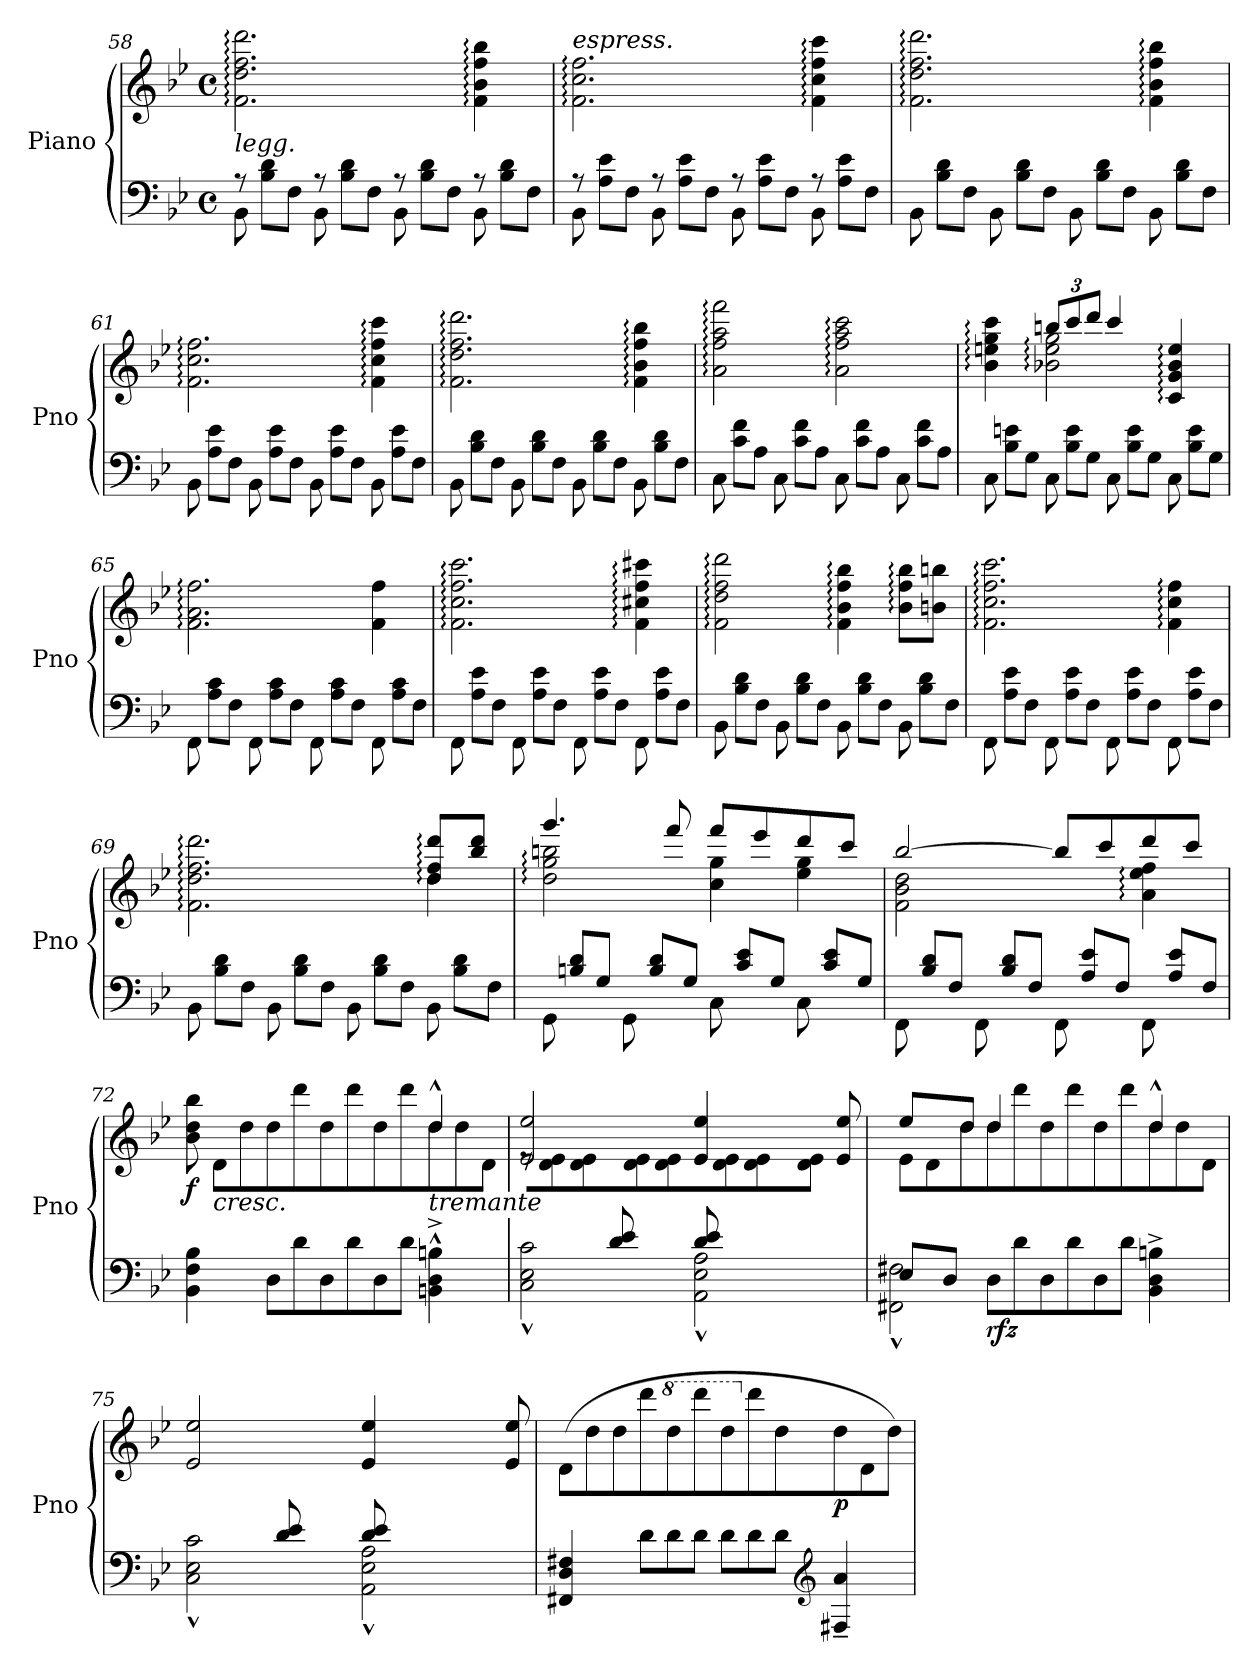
**kern	**kern	**dynam
*part1	*part1	*part1
*staff2	*staff1	*staff1/2
*I"Piano	*	*
*I'Pno	*	*
*clefF4	*clefG2	*
*k[b-e-]	*k[b-e-]	*
*M4/4	*M4/4	*
*met(c)	*met(c)	*
*Xtuplet	*	*
=58	=58	=58
*^	*	*
!LO:TX:a:i:t=legg.	!	!	!
!	!	!	!LO:DY:b
!	!	!	!LO:DY:n=1:b
12r	12BB-\	2.f\: 2.dd\: 2.ff\: 2.ddd\:	ppp other-dynamics
12B-\ 12d\L	6ryy	.	.
12F\J	.	.	.
12r	12BB-\	.	.
12B-\ 12d\L	6ryy	.	.
12F\J	.	.	.
12r	12BB-\	.	.
12B-\ 12d\L	6ryy	.	.
12F\J	.	.	.
12r	12BB-\	4f\: 4b-\: 4ff\: 4bb-\:	.
12B-\ 12d\L	6ryy	.	.
12F\J	.	.	.
=59	=59	=59	=59
!	!	!LO:TX:a:i:t=espress.	!
12r	12BB-\	2.f\: 2.cc\: 2.ff\:	.
12A\ 12e-\L	6ryy	.	.
12F\J	.	.	.
12r	12BB-\	.	.
12A\ 12e-\L	6ryy	.	.
12F\J	.	.	.
12r	12BB-\	.	.
12A\ 12e-\L	6ryy	.	.
12F\J	.	.	.
12r	12BB-\	4f\: 4cc\: 4ff\: 4ccc\:	.
12A\ 12e-\L	6ryy	.	.
12F\J	.	.	.
=60	=60	=60	=60
12ryy	12BB-\	2.f\: 2.dd\: 2.ff\: 2.ddd\:	.
12B-\ 12d\L	6ryy	.	.
12F\J	.	.	.
12ryy	12BB-\	.	.
12B-\ 12d\L	6ryy	.	.
12F\J	.	.	.
12ryy	12BB-\	.	.
12B-\ 12d\L	6ryy	.	.
12F\J	.	.	.
12ryy	12BB-\	4f\: 4b-\: 4ff\: 4bb-\:	.
12B-\ 12d\L	6ryy	.	.
12F\J	.	.	.
!!LO:PB:g=z
=61	=61	=61	=61
12ryy	12BB-\	2.f\: 2.cc\: 2.ff\:	.
12A\ 12e-\L	6ryy	.	.
12F\J	.	.	.
12ryy	12BB-\	.	.
12A\ 12e-\L	6ryy	.	.
12F\J	.	.	.
12ryy	12BB-\	.	.
12A\ 12e-\L	6ryy	.	.
12F\J	.	.	.
12ryy	12BB-\	4f\: 4cc\: 4ff\: 4ccc\:	.
12A\ 12e-\L	6ryy	.	.
12F\J	.	.	.
=62	=62	=62	=62
12ryy	12BB-\	2.f\: 2.dd\: 2.ff\: 2.ddd\:	.
12B-\ 12d\L	6ryy	.	.
12F\J	.	.	.
12ryy	12BB-\	.	.
12B-\ 12d\L	6ryy	.	.
12F\J	.	.	.
12ryy	12BB-\	.	.
12B-\ 12d\L	6ryy	.	.
12F\J	.	.	.
12ryy	12BB-\	4f\: 4b-\: 4ff\: 4bb-\:	.
12B-\ 12d\L	6ryy	.	.
12F\J	.	.	.
=63	=63	=63	=63
12ryy	12C\	2a\: 2ff\: 2aa\: 2fff\:	.
12c\ 12f\L	6ryy	.	.
12A\J	.	.	.
12ryy	12C\	.	.
12c\ 12f\L	6ryy	.	.
12A\J	.	.	.
12ryy	12C\	2a\: 2ff\: 2aa\: 2ccc\:	.
12c\ 12f\L	6ryy	.	.
12A\J	.	.	.
12ryy	12C\	.	.
12c\ 12f\L	6ryy	.	.
12A\J	.	.	.
=64	=64	=64	=64
*	*	*^	*
12ryy	12C\	4b-\: 4een\: 4gg\: 4ccc\:	4ryy	.
12B-\ 12en\L	6ryy	.	.	.
12G\J	.	.	.	.
*	*	*Xbrackettup	*	*
12ryy	12C\	12bbn/L	2b-X\: 2ee\: 2gg\: 2bb\yy:	.
12B-\ 12e\L	6ryy	12ccc/	.	.
12G\J	.	12ddd/J	.	.
12ryy	12C\	4ccc/	.	.
12B-\ 12e\L	6ryy	.	.	.
12G\J	.	.	.	.
12ryy	12C\	4c/: 4g/: 4b-/: 4ee/:	4ryy	.
12B-\ 12e\L	6ryy	.	.	.
12G\J	.	.	.	.
*	*	*v	*v	*
!!LO:LB:g=z
=65	=65	=65	=65
12ryy	12FF\	2.f\: 2.a\: 2.ff\:	.
12A\ 12c\L	6ryy	.	.
12F\J	.	.	.
12ryy	12FF\	.	.
12A\ 12c\L	6ryy	.	.
12F\J	.	.	.
12ryy	12FF\	.	.
12A\ 12c\L	6ryy	.	.
12F\J	.	.	.
12ryy	12FF\	4f\ 4ff\	.
12A\ 12c\L	6ryy	.	.
12F\J	.	.	.
=66	=66	=66	=66
12ryy	12FF\	2.f\: 2.cc\: 2.ff\: 2.ccc\:	.
12A\ 12e-\L	6ryy	.	.
12F\J	.	.	.
12ryy	12FF\	.	.
12A\ 12e-\L	6ryy	.	.
12F\J	.	.	.
12ryy	12FF\	.	.
12A\ 12e-\L	6ryy	.	.
12F\J	.	.	.
12ryy	12FF\	4f\: 4cc#X\: 4ff\: 4ccc#X\:	.
12A\ 12e-\L	6ryy	.	.
12F\J	.	.	.
=67	=67	=67	=67
12ryy	12BB-\	2f\: 2dd\: 2ff\: 2ddd\:	.
12B-\ 12d\L	6ryy	.	.
12F\J	.	.	.
12ryy	12BB-\	.	.
12B-\ 12d\L	6ryy	.	.
12F\J	.	.	.
12ryy	12BB-\	4f\: 4b-\: 4ff\: 4bb-\:	.
12B-\ 12d\L	6ryy	.	.
12F\J	.	.	.
12ryy	12BB-\	8b-\: 8ff\: 8bb-\:L	.
12B-\ 12d\L	6ryy	.	.
.	.	8bn\ 8bbn\J	.
12F\J	.	.	.
=68	=68	=68	=68
12ryy	12FF\	2.f\: 2.cc\: 2.ff\: 2.ccc\:	.
12A\ 12e-\L	6ryy	.	.
12F\J	.	.	.
12ryy	12FF\	.	.
12A\ 12e-\L	6ryy	.	.
12F\J	.	.	.
12ryy	12FF\	.	.
12A\ 12e-\L	6ryy	.	.
12F\J	.	.	.
12ryy	12FF\	4f\: 4cc\: 4ff\:	.
12A\ 12e-\L	6ryy	.	.
12F\J	.	.	.
!!LO:LB:g=z
=69	=69	=69	=69
*	*	*^	*
12ryy	12BB-\	2.f\: 2.dd\: 2.ff\: 2.ddd\:	2.ryy	.
12B-\ 12d\L	6ryy	.	.	.
12F\J	.	.	.	.
12ryy	12BB-\	.	.	.
12B-\ 12d\L	6ryy	.	.	.
12F\J	.	.	.	.
12ryy	12BB-\	.	.	.
12B-\ 12d\L	6ryy	.	.	.
12F\J	.	.	.	.
12ryy	12BB-\	8dd/: 8ff/: 8ddd/:L	4dd\	.
12B-\ 12d\L	6ryy	.	.	.
.	.	8bb-/ 8ddd/J	.	.
12F\J	.	.	.	.
*v	*v	*	*	*
=70	=70	=70	=70
12GG\	4.ggg/	2dd\: 2gg\: 2bbn\:	.
12Bn/ 12d/L	.	.	.
12G/J	.	.	.
12GG\	.	.	.
12B/ 12d/L	.	.	.
.	8fff/	.	.
12G/J	.	.	.
12C\	8fff:/L	4cc\ 4gg\	.
12c/ 12e-/L	.	.	.
.	8eee-/	.	.
12G/J	.	.	.
12C\	8ddd:/	4ee-\ 4gg\	.
12c/ 12e-/L	.	.	.
.	8ccc/J	.	.
12G/J	.	.	.
=71	=71	=71	=71
12FF\	[2bb-/	2f\ 2b-\ 2dd\	.
12B-/ 12d/L	.	.	.
12F/J	.	.	.
12FF\	.	.	.
12B-/ 12d/L	.	.	.
12F/J	.	.	.
12FF\	8bb-/L]	4ryy	.
12A/ 12e-/L	.	.	.
.	8ccc/	.	.
12F/J	.	.	.
12FF\	8ddd/	4a\: 4ee-\: 4ff\:	.
12A/ 12e-/L	.	.	.
.	8ccc/J	.	.
12F/J	.	.	.
=72	=72	=72	=72
*	*	*Xtuplet	*
!	!	!	!LO:DY:b
4BB-\ 4F\ 4B-\	2ryy	12b-\ 12dd\ 12bb-\	f
!	!	!	!LO:HP:b
.	.	12d\L	<
.	.	12dd\	.
12D\L	.	12dd\	.
12d\	.	12ddd\	.
*	*8va	*	*
12D\	.	12ddd\	.
12d\	4ryy	12dddd\	.
12D\	.	12ddd\	.
*	*X8va	*	*
12d\J	.	12ddd\	.
!	!LO:TX:b:i:t=tremante	!	!
4BBn\^^^ 4D\^^^ 4Bn\^^^	4dd^^/	12dd\	.
.	.	12dd\	.
.	.	12d\J	.
!!LO:LB:g=z	!!
=73	=73	=73	=73
*^	*	*	*
4ryy	2C\^^ 2E-\^^ 2c\^^	2e-/ 2ee-/	12re	.
.	.	.	12d\ 12e-\L	.
.	.	.	12d\ 12e-\J	.
12d/ 12e-/L	.	.	12ryy	.
12%5ryy	.	.	12d\ 12e-\	.
.	.	.	12d\ 12e-\J	.
.	2AA\^^ 2E-\^^ 2A\^^	4e-/ 4ee-/	12ryy	.
.	.	.	12d\ 12e-\L	.
.	.	.	12d\ 12e-\J	.
12d/ 12e-/L	.	6ryy	12ryy	.
6ryy	.	.	12d\ 12e-\J	.
.	.	12e-/ 12ee-/	12ryy	.
=74	=74	=74	=74	=74
8E-/L	2FF#X\^^ 2F#X\^^	12ee-/L	12e-\L	.
.	.	12ryy	12d\	.
8D/J	.	.	.	.
.	.	12dd/J	12dd\	.
!	!	!	!	!LO:DY:b=2
12D\L	.	4dd/	12dd\	rfz
12d\	.	.	12ddd\	.
*	*	*8va	*	*
12D\	.	.	12ddd\	.
12d\	4ryy	4ryy	12dddd\	.
12D\	.	.	12ddd\	.
*	*	*X8va	*	*
12d\J	.	.	12ddd\	.
4BB-\^ 4D\^ 4Bn\^	4ryy	4dd^^/	12dd\	.
.	.	.	12dd\	.
.	.	.	12d\J	.
=75	=75	=75	=75	=75
4ryy	2C\^^ 2E-\^^ 2c\^^	2e-/ 2ee-/	12reyy	.
.	.	.	12d\ 12e-\L	.
.	.	.	12d\ 12e-\J	.
12d/ 12e-/L	.	.	12ryy	.
12%5ryy	.	.	12d\ 12e-\	.
.	.	.	12d\ 12e-\J	.
.	2AA\^^ 2E-\^^ 2A\^^	4e-/ 4ee-/	12ryy	.
.	.	.	12d\ 12e-\L	.
.	.	.	12d\ 12e-\J	.
12d/ 12e-/L	.	6ryy	12ryy	.
6ryy	.	.	12d\ 12e-\J	.
.	.	12e-/ 12ee-/	12ryy	.
*v	*v	*	*	*
*	*v	*v	*
!!LO:LB:g=z
=76	=76	=76
4FF#X/ 4D/ 4F#X/	(>12d\L	.
.	12dd\	.
.	12dd\	.
12d\L	12ddd\	.
*	*8va	*
12d\	12ddd\	.
12d\J	12dddd\	.
12d\L	12ddd\	.
*	*X8va	*
12d\	12ddd\	.
12d\J	12dd\	.
*clefG2	*	*
!	!	!LO:DY:n=1:b
4F#X/~ 4a/~	12dd\	[ p
.	12d\	.
.	12dd\J)	.
=	=	=
*-	*-	*-
